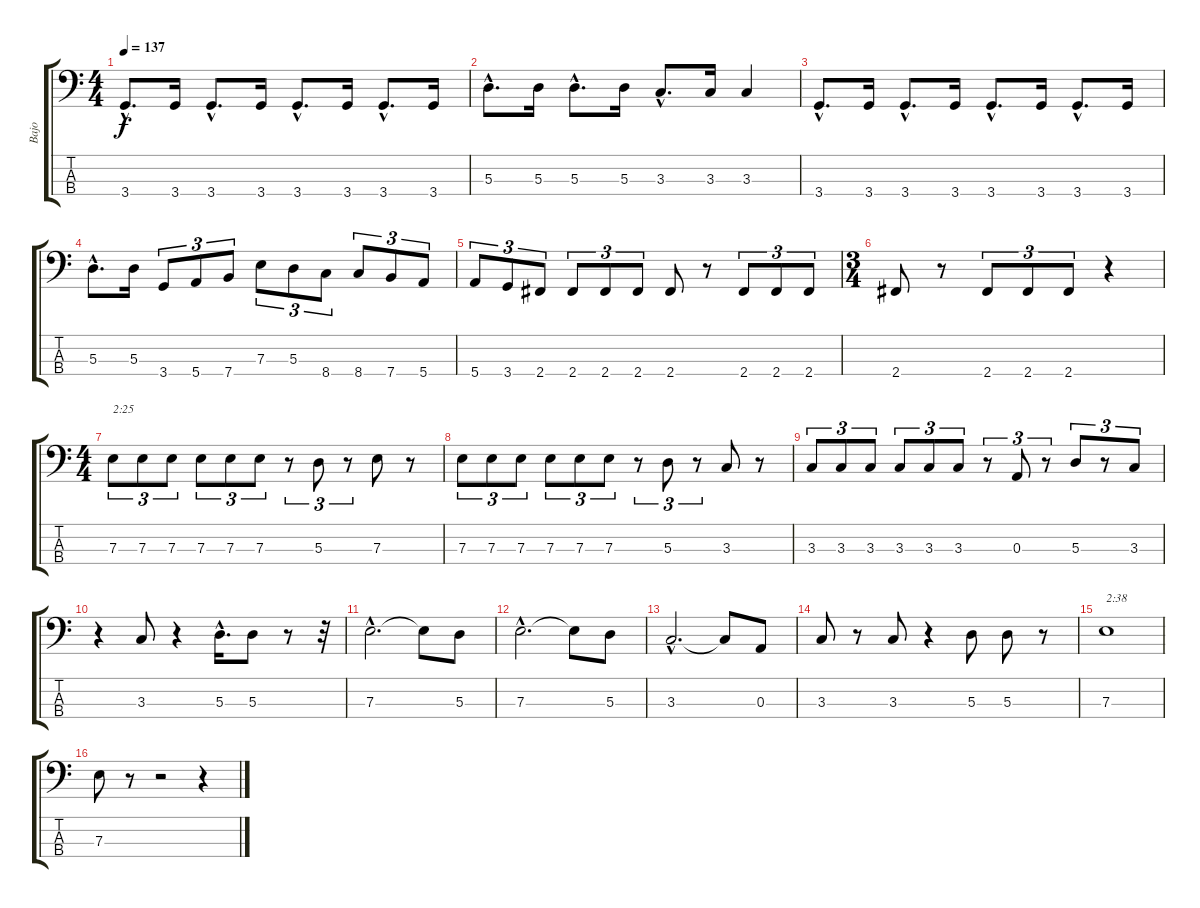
\track ("Bajo" "Bajo") {instrument electricbassfinger}
\staff {score tabs}
\tuning (G2 D2 A1 E1) {hide}
\ts (4 4)
\tempo 137
\clef f4
\ks c
3.4{hac}.8{d dy f} 3.4.16 3.4{hac}.8{d} 3.4.16 3.4{hac}.8{d} 3.4.16 3.4{hac}.8{d} 3.4.16 |
5.3{hac}.8{d} 5.3.16 5.3{hac}.8{d} 5.3.16 3.3{hac}.8{d} 3.3.16 3.3.4 |
3.4{hac}.8{d} 3.4.16 3.4{hac}.8{d} 3.4.16 3.4{hac}.8{d} 3.4.16 3.4{hac}.8{d} 3.4.16 |
5.3{hac}.8{d} 5.3.16 3.4.8{tu (3 2)} 5.4.8{tu (3 2)} 7.4.8{tu (3 2)} 7.3.8{tu (3 2)} 5.3.8{tu (3 2)} 8.4.8{tu (3 2)} 8.4.8{tu (3 2)} 7.4.8{tu (3 2)} 5.4.8{tu (3 2)} |
5.4.8{tu (3 2)} 3.4.8{tu (3 2)} 2.4.8{tu (3 2)} 2.4.8{tu (3 2)} 2.4.8{tu (3 2)} 2.4.8{tu (3 2)} 2.4.8 r.8 2.4.8{tu (3 2)} 2.4.8{tu (3 2)} 2.4.8{tu (3 2)} |
\ts (3 4)
2.4.8 r.8 2.4.8{tu (3 2)} 2.4.8{tu (3 2)} 2.4.8{tu (3 2)} r.4 |
\ts (4 4)
7.3.8{tu (3 2) txt "2:25"} 7.3.8{tu (3 2)} 7.3.8{tu (3 2)} 7.3.8{tu (3 2)} 7.3.8{tu (3 2)} 7.3.8{tu (3 2)} r.8{tu (3 2)} 5.3.8{tu (3 2)} r.8{tu (3 2)} 7.3.8 r.8 |
7.3.8{tu (3 2)} 7.3.8{tu (3 2)} 7.3.8{tu (3 2)} 7.3.8{tu (3 2)} 7.3.8{tu (3 2)} 7.3.8{tu (3 2)} r.8{tu (3 2)} 5.3.8{tu (3 2)} r.8{tu (3 2)} 3.3.8 r.8 |
3.3.8{tu (3 2)} 3.3.8{tu (3 2)} 3.3.8{tu (3 2)} 3.3.8{tu (3 2)} 3.3.8{tu (3 2)} 3.3.8{tu (3 2)} r.8{tu (3 2)} 0.3.8{tu (3 2)} r.8{tu (3 2)} 5.3.8{tu (3 2)} r.8{tu (3 2)} 3.3.8{tu (3 2)} |
r.4 3.3.8 r.4 5.3{hac}.16{d} 5.3.8 r.8 r.32 |
7.3{hac}.2{d} 7.3{t}.8 5.3.8 |
7.3{hac}.2{d} 7.3{t}.8 5.3.8 |
3.3{hac}.2{d} 3.3{t}.8 0.3.8 |
3.3.8 r.8 3.3.8 r.4 5.3.8 5.3.8 r.8 |
7.3.1{txt "2:38"} |
7.3.8 r.8 r.2 r.4
